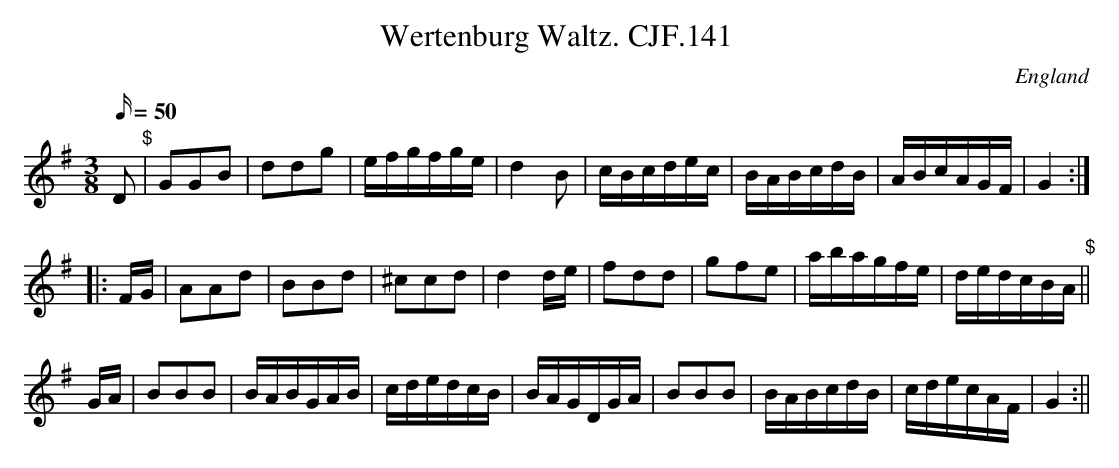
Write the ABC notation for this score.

X:1
T:Wertenburg Waltz. CJF.141
M:3/8
L:1/16
Q:50
O:England
K:G
D2"$"|G2G2B2|d2d2g2|efgfge|d4B2|cBcdec|\
BABcdB|ABcAGF|G4:||:!FG|A2A2d2|
B2B2d2|^c2c2d2|d4de|f2d2d2|g2f2e2|abagfe|\
dedcBA"$"||!GA|B2B2B2|BABGAB|
cdedcB|BAGDGA|B2B2B2|BABcdB|cdecAF|G4:||
